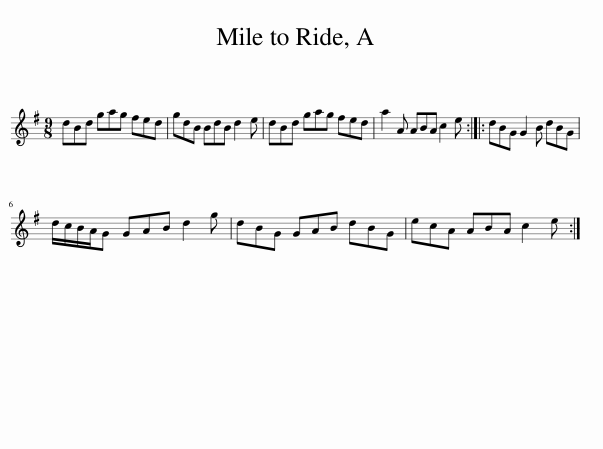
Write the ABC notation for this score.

X:1
L:1/8
M:9/8
I:linebreak $
K:G
V:1 treble
V:1
 dBd gag fed | gdB BdB d2 e | dBd gag fed | a2 A ABA c2 e :: dBG G2 B dBG |$ %5
 d/c/B/A/G GAB d2 g | dBG GAB dBG | ecA ABA c2 e :| %8
